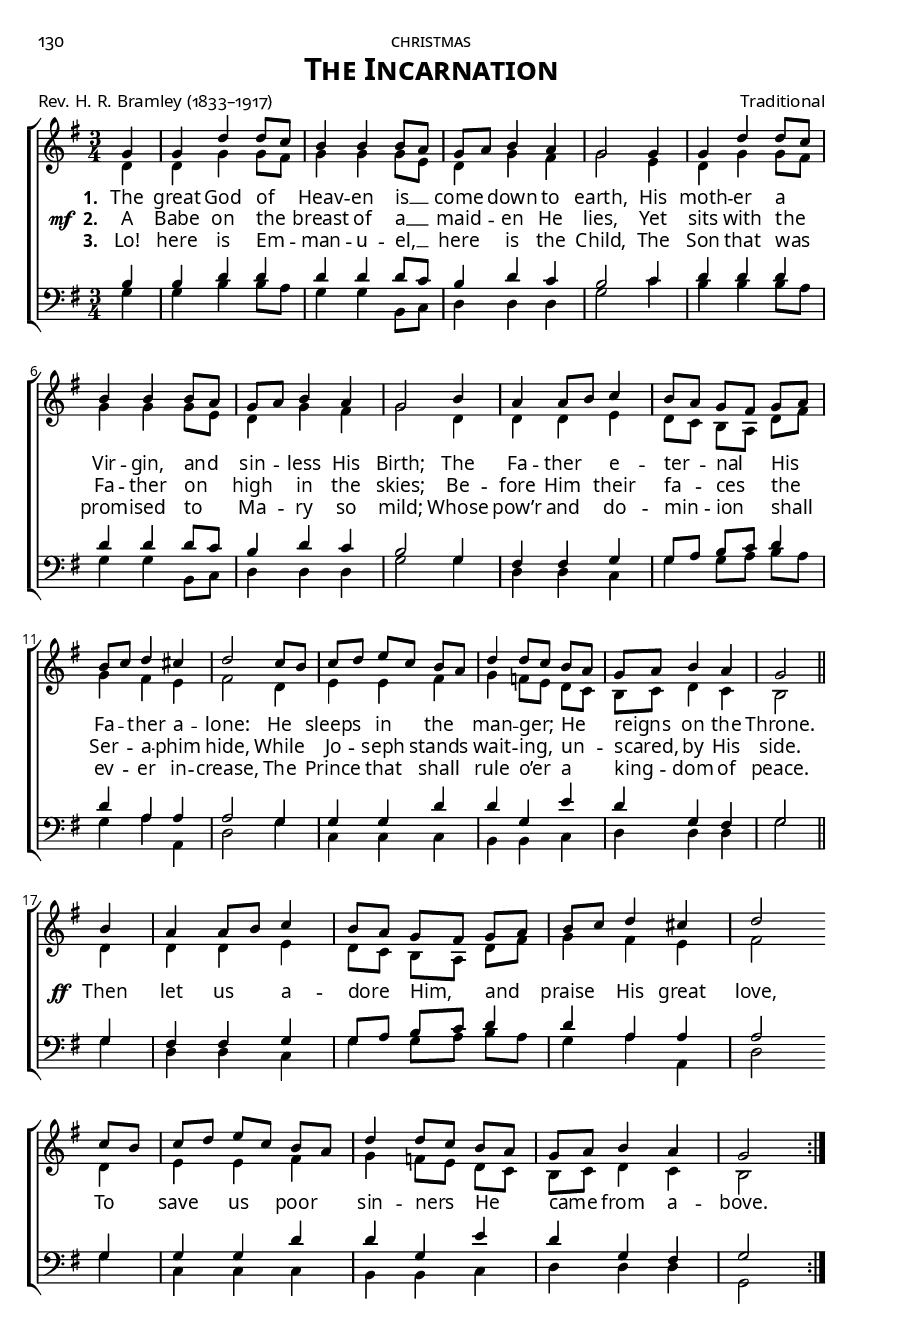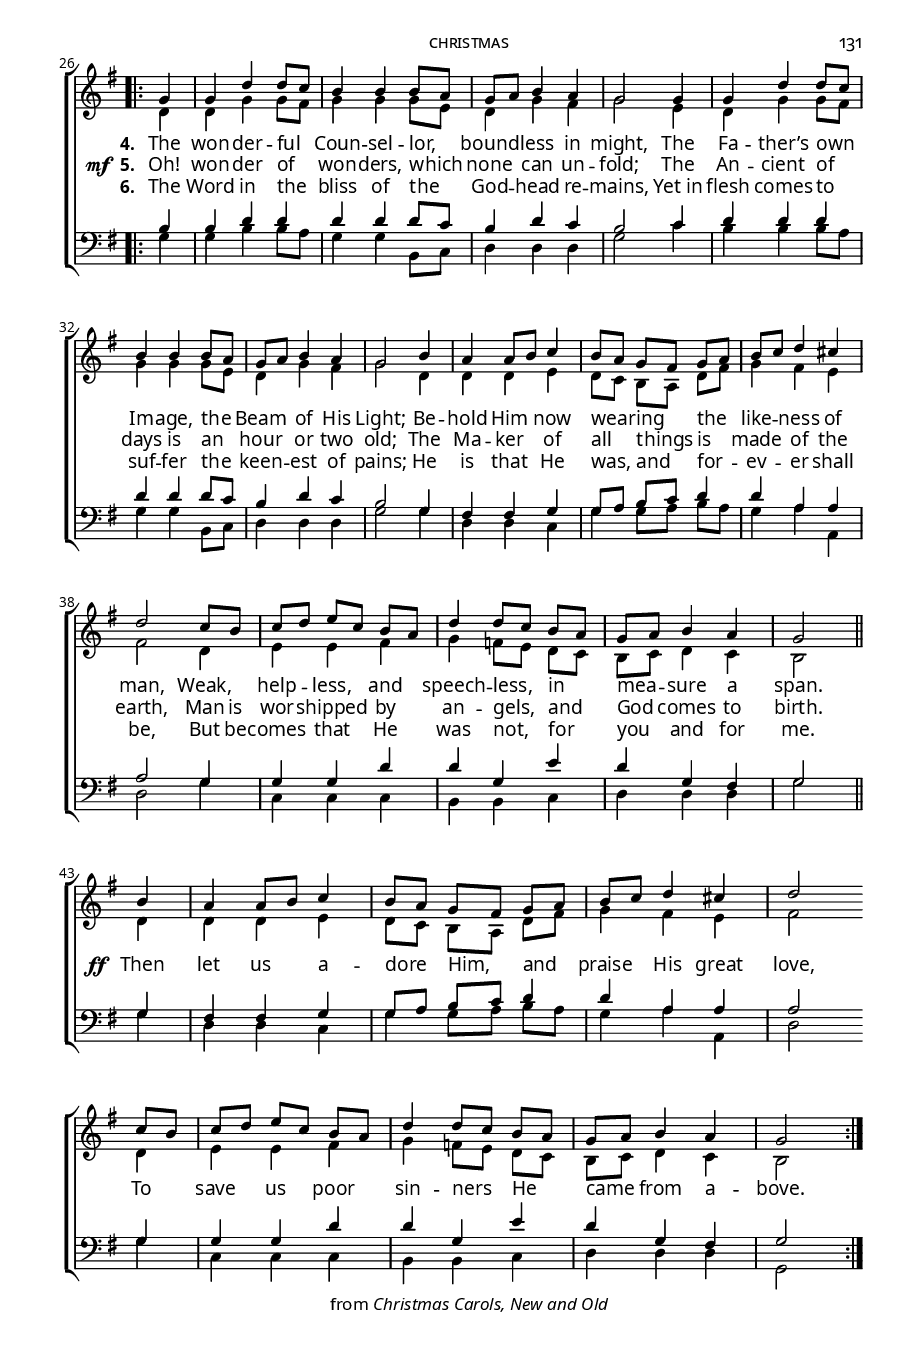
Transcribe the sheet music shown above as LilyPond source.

\version "2.14.2"
\include "util.ly"
\header {
  title = \markup{\override #'(font-name . "Garamond Premier Pro Semibold"){ \abs-fontsize #15 \smallCapsOldStyle"The Incarnation"}}
  poet = \markup\oldStyleNum"Rev. H. R. Bramley (1833–1917)"
  composer = \markup\oldStyleNum"Traditional"
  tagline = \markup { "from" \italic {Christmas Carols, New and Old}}
}
\paper {
  %print-all-headers = ##t
  paper-height = 9\in
  paper-width = 6\in
  indent = 0\in
  %system-system-spacing = #'((basic-distance . 10) (padding . 0))
  system-system-spacing =
    #'((basic-distance . 0)
       (minimum-distance . 0)
       (padding . -5)
       (stretchability . 100))
  ragged-last-bottom = ##f
  ragged-bottom = ##f
  two-sided = ##t
  inner-margin = 0.5\in
  outer-margin = 0.25\in
  top-margin = 0.25\in
  bottom-margin = 0.25\in
  first-page-number = #130
  print-first-page-number = ##t
  headerLine = \markup{\override #'(font-name . "Garamond Premier Pro") \smallCapsOldStyle"christmas"}
  oddHeaderMarkup = \markup\fill-line{
     \override #'(font-name . "Garamond Premier Pro")\abs-fontsize #8.5
     \combine 
        \fill-line{"" \on-the-fly #print-page-number-check-first
        \oldStylePageNum""
        }
        \fill-line{\headerLine}
  }
  evenHeaderMarkup = \markup {
     \override #'(font-name . "Garamond Premier Pro")\abs-fontsize #8.5
     \combine
        \on-the-fly #print-page-number-check-first
        \oldStylePageNum""
        \fill-line{\headerLine}
  }
}
#(set-global-staff-size 15) \paper{ #(define fonts (make-pango-font-tree "GoudyOlSt BT" "Garamond Premier Pro" "Garamond Premier Pro" (/ 15 20))) }
global = {
  \key g \major
  \time 3/4
  \autoBeamOff
  \override DynamicLineSpanner #'staff-padding = #0.0
  \override DynamicLineSpanner #'Y-extent = #'(0 . 0)
}

sopMusic = \relative c' {
  \repeat unfold 2 {
      \repeat volta 3 {
      \partial 4 g'4 |
      g d' d8[ c] |
      b4 b  b8[ a] |
      g[ a] b4 a |
      g2 g4 |
      
      g d' d8[ c] |
      b4 b b8[ a] |
      g[ a] b4 a |
      g2 b4 |
      a a8[ b] c4 |
      
      b8[ a] g[ fis] g[ a] |
      b[ c] d4 cis |
      d2 c8[ b] |
      c[ d] e[ c] b[ a] |
      d4 d8[ c] b[ a] |
      
      g[ a] b4 a |
      \partial 2 g2 \bar "||" \break
      \partial 4 b4 |
      a a8[ b] c4 |
      b8[ a] g[ fis] g[ a] |
      b[ c] d4 cis |
      
      d2 \bar""\break c8[ b] |
      c[ d] e[ c] b[ a] |
      d4 d8[ c] b[ a] |
      g[ a] b4 a |
      \partial 2 g2 \pageBreak
    }
  }
}
sopWords = \lyricmode {
  
}

altoMusic = \relative c' {
  \repeat unfold 2{
    d4 |
    d g g8[ fis] |
    g4 g g8[ e] |
    d4 g fis |
    g2 e4 |
    
    d4 g g8[ fis] |
    g4 g g8[ e] |
    d4 g fis |
    g2 d4 |
    d d e |
    
    d8[ c] b[ a] d[ fis] |
    g4 fis e |
    fis2 d4 |
    e e fis |
    g f8[ e] d[ c] |
    
    b[ c] d4 c |
    b2 |
    d4 |
    d d e |
    d8[ c] b[ a] d[ fis] |
    g4 fis e |
    
    fis2 d4 |
    e e fis |
    g f8[ e] d[ c] |
    b[ c] d4 c |
    b2
  }
}
altoWords = {
  \dropLyricsV
  \lyricmode {
    \set stanza = #"1. "
    The great God of Heav -- en is __ come down to earth,
    His moth -- er a Vir -- gin, and sin -- less His Birth;
    The Fa -- ther e -- ter -- nal His Fa -- ther a -- lone:
    He sleeps in the man -- ger; He reigns on the Throne.
  }
  \set stanza = \markup\dynamic"  ff "
  \lyricmode {  
    Then let us a -- dore Him, and praise His great love,
    To save us poor sin -- ners He came from a -- bove.
    
    \set stanza = #"4. "
    The won -- der -- ful Coun -- sel -- lor, bound -- less in might,
    The Fa -- ther’s own Im -- age, the Beam of His Light;
    Be -- hold Him now wear -- ing the like -- ness of man,
    Weak, help -- less, and speech -- less, in mea -- sure a span.
  }
  \set stanza = \markup\dynamic"  ff "
  \lyricmode {
    Then let us a -- dore Him, and praise His great love,
    To save us poor sin -- ners He came from a -- bove.
  }
}
altoWordsII = {
  \dropLyricsV
  \set stanza = \markup{\dynamic"  mf " "2. "}
  \lyricmode {
    A Babe on the breast of a __ maid -- en He lies,
    Yet sits with the Fa -- ther on high in the skies;
    Be -- fore Him their fa -- ces the Ser -- a -- phim hide,
    While Jo -- seph stands wait -- ing, un -- scared, by His side.
    
    \repeat unfold 22 {\skip1}
  }
  \set stanza = \markup{\dynamic"  mf " "5. "}
  \lyricmode{
    Oh! won -- der of won -- ders, which none can un -- fold;
    The An -- cient of days is an hour or two old;
    The Ma -- ker of all things is made of the \set associatedVoice = "sopranos"
    earth,
    \set ignoreMelismata = ##t
    Man \unset associatedVoice \unset ignoreMelismata is wor -- shipped by an -- gels, and God comes to birth.
  }
}
altoWordsIII = \lyricmode {
  \dropLyricsV
  \set stanza = #"3. "
  Lo! here is Em -- man -- u -- el, __ here is the Child,
  The Son that was prom -- ised to Ma -- ry so mild;
  Whose pow’r and do -- min -- ion shall ev -- er in -- crease,
  The Prince that shall rule o’er a king -- dom of peace.

  \repeat unfold 22 {\skip1}
  
  \set stanza = #"6. "
  The Word in the bliss of the God -- head re -- mains,
  Yet_in flesh comes to suf -- fer the keen -- est of pains;
  He is that He was, and for -- ev -- er shall \set associatedVoice = "sopranos"
  be,
  
  \set ignoreMelismata = ##t
  But \unset associatedVoice be -- \unset ignoreMelismata 
  comes that He was not, for you and for me.
}
altoWordsIV = \lyricmode {
}
altoWordsV = \lyricmode {
}
altoWordsVI = \lyricmode {
}
tenorMusic = \relative c' {
  \repeat unfold 2{
    b4 |
    b d d |
    d d d8[ c] |
    b4 d c |
    b2 c4 |
    
    d4 d d |
    d d d8[ c] |
    b4 d c |
    b2 g4 |
    fis fis g |
    
    g8[ a] b[ c] d4 |
    d a a |
    a2 g4 |
    g g d' |
    d g, e' |
    
    d g, fis |
    g2 |
    g4 |
    fis fis g |
    g8[ a] b[ c] d4 |
    d a a |
    
    a2 g4 |
    g g d' |
    d g, e' |
    d g, fis |
    g2
  }
}
tenorWords = \lyricmode {

}

bassMusic = \relative c {
  \repeat unfold 2{
    g'4 |
    g b b8[ a] |
    g4 g b,8[ c] |
    d4 d d |
    g2 c4 |
    
    b4 b b8[ a] |
    g4 g b,8[ c] |
    d4 d d |
    g2 g4 |
    d d c |
    
    g' g8[ a] b[ a] |
    g4 a a, |
    d2 g4 |
    c, c c |
    b b c |
    
    d d d |
    g2 |
    g4 |
    d d c |
    g' g8[ a] b[ a] |
    g4 a a, |
    
    d2 g4 |
    c, c c |
    b b c |
    d d d |
    g,2
  }
}
bassWords = \lyricmode {

}

pianoRH = \relative c' {
  
}
pianoLH = \relative c' {
  
}

\score {
  <<
   \new ChoirStaff <<
%    \new Lyrics = sopranos \with { \override VerticalAxisGroup #'nonstaff-relatedstaff-spacing = #'((basic-distance . 1)) }
    \new Staff = women <<
      \new Voice = "sopranos" { \voiceOne << \global \sopMusic >> }
      \new Voice = "altos" { \voiceTwo << \global \altoMusic >> }
    >>
    \new Lyrics \with { alignAboveContext = #"women" \override VerticalAxisGroup #'nonstaff-relatedstaff-spacing = #'((basic-distance . 1))} \lyricsto "sopranos" \sopWords
     \new Lyrics = "altosVI"  \with { alignBelowContext = #"women"} \lyricsto "altos" \altoWordsVI
    \new Lyrics = "altosV"  \with { alignBelowContext = #"women"} \lyricsto "altos" \altoWordsV
    \new Lyrics = "altosIV"  \with { alignBelowContext = #"women"} \lyricsto "altos" \altoWordsIV
    \new Lyrics = "altosIII"  \with { alignBelowContext = #"women"} \lyricsto "altos" \altoWordsIII
    \new Lyrics = "altosII"  \with { alignBelowContext = #"women"} \lyricsto "altos" \altoWordsII
    \new Lyrics = "altos"  \with { alignBelowContext = #"women" \override VerticalAxisGroup #'nonstaff-relatedstaff-spacing = #'((basic-distance . 1)) } \lyricsto "altos" \altoWords
   \new Staff = men <<
      \clef bass
      \new Voice = "tenors" { \voiceOne << \global \tenorMusic >> }
      \new Voice = "basses" { \voiceTwo << \global \bassMusic >> }
    >>
    \new Lyrics \with { alignAboveContext = #"men" \override VerticalAxisGroup #'nonstaff-relatedstaff-spacing = #'((basic-distance . 1)) } \lyricsto "tenors" \tenorWords
    \new Lyrics \with { alignBelowContext = #"men" \override VerticalAxisGroup #'nonstaff-relatedstaff-spacing = #'((basic-distance . 1)) } \lyricsto "basses" \bassWords
  >>
%    \new PianoStaff << \new Staff { \new Voice { \pianoRH } } \new Staff { \clef "bass" \pianoLH } >>
  >>
  \layout {
    \context {
      \Score
      %\override SpacingSpanner #'base-shortest-duration = #(ly:make-moment 1 8)
      %\override SpacingSpanner #'common-shortest-duration = #(ly:make-moment 1 4)
    }
    \context {
      % Remove all empty staves
      % \Staff \RemoveEmptyStaves \override VerticalAxisGroup #'remove-first = ##t
    }
  }
}
